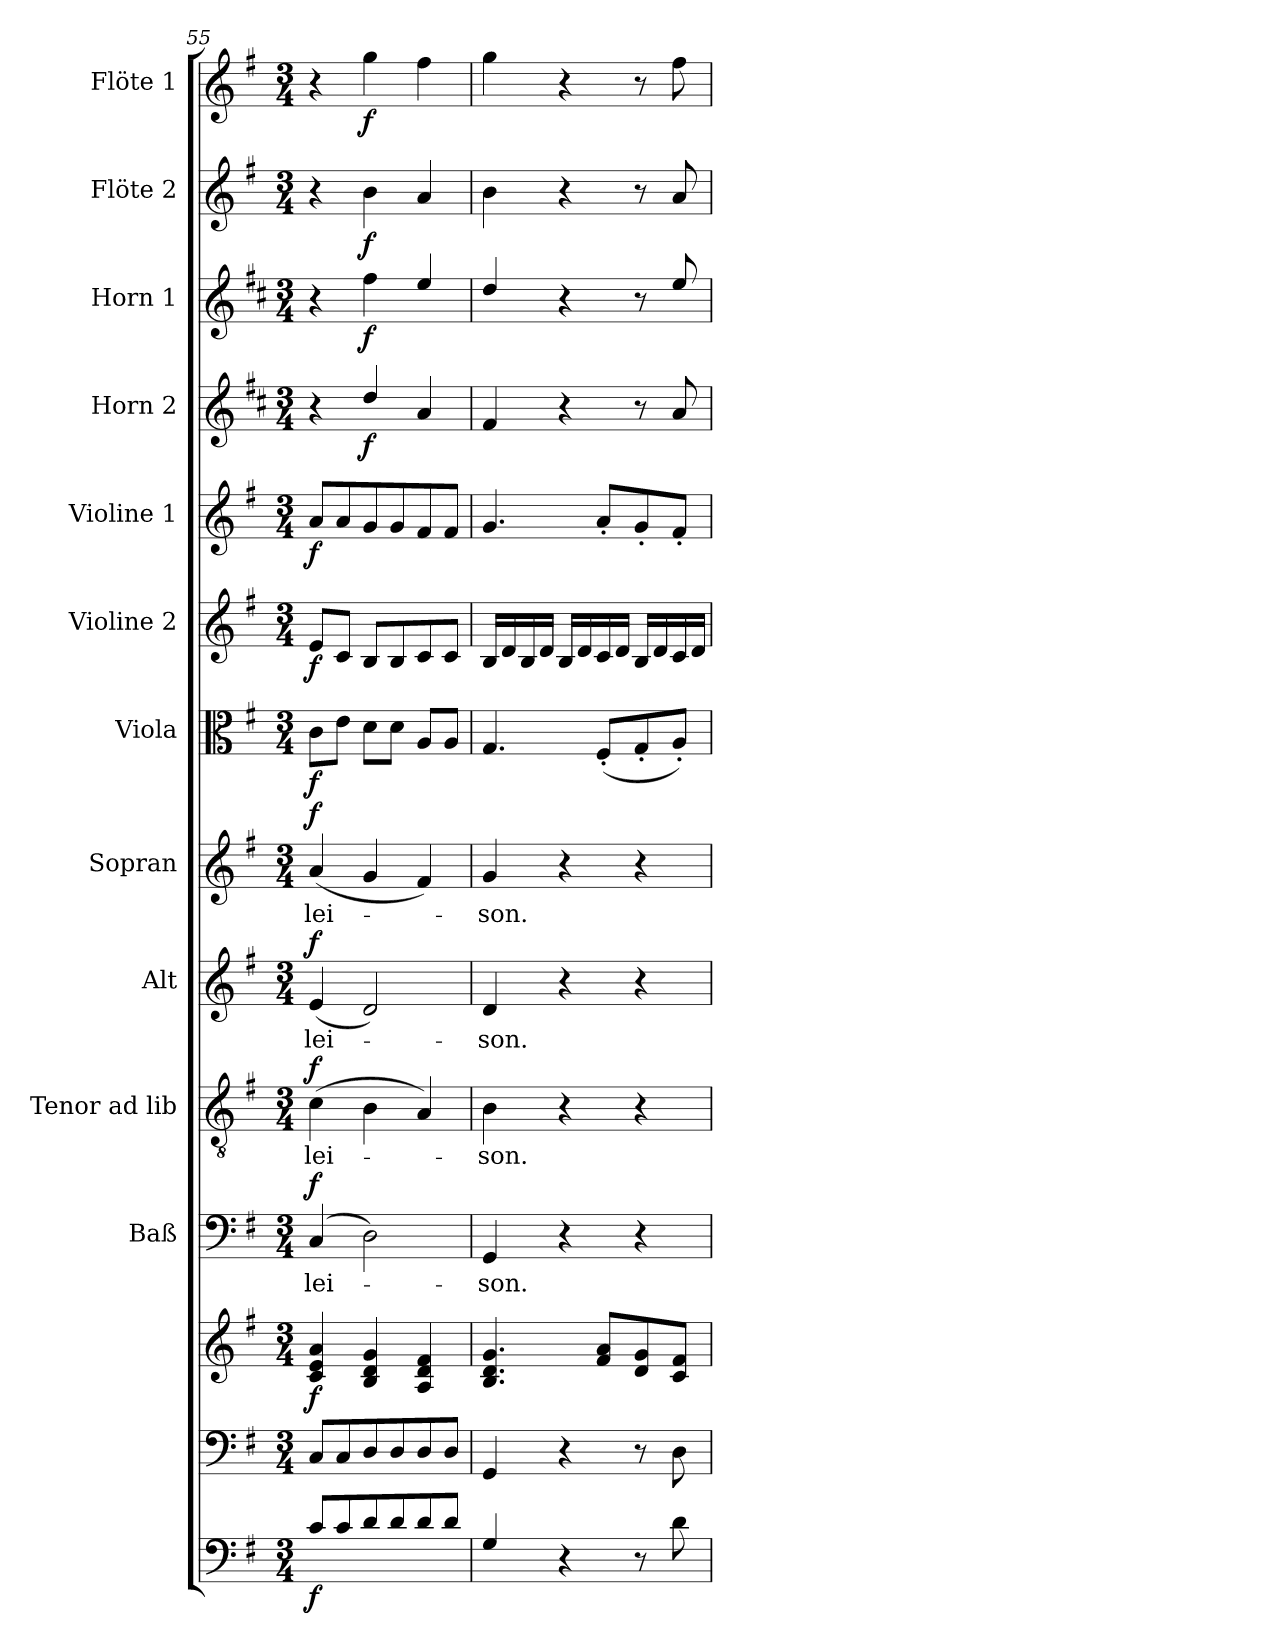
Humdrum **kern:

**kern	**dynam	**kern	**kern	**dynam	**kern	**text	**dynam	**kern	**text	**dynam	**kern	**text	**dynam	**kern	**text	**dynam	**kern	**dynam	**kern	**dynam	**kern	**dynam	**kern	**dynam	**kern	**dynam	**kern	**dynam	**kern	**dynam
*part13	*part13	*part12	*part12	*part12	*part11	*part11	*part11	*part10	*part10	*part10	*part9	*part9	*part9	*part8	*part8	*part8	*part7	*part7	*part6	*part6	*part5	*part5	*part4	*part4	*part3	*part3	*part2	*part2	*part1	*part1
*staff14	*staff14	*staff13	*staff12	*staff12/13	*staff11	*staff11	*staff11	*staff10	*staff10	*staff10	*staff9	*staff9	*staff9	*staff8	*staff8	*staff8	*staff7	*staff7	*staff6	*staff6	*staff5	*staff5	*staff4	*staff4	*staff3	*staff3	*staff2	*staff2	*staff1	*staff1
*	*	*	*	*	*I"Baß	*	*	*I"Tenor ad lib	*	*	*I"Alt	*	*	*I"Sopran	*	*	*I"Viola	*	*I"Violine 2	*	*I"Violine 1	*	*I"Horn 2	*	*I"Horn 1	*	*I"Flöte 2	*	*I"Flöte 1	*
*	*	*	*	*	*I'Baß	*	*	*I'Ten	*	*	*I'Alt	*	*	*I'Sop	*	*	*I'Vla.	*	*I'Vln. 2	*	*I'Vln. 1	*	*I'Hrn. 2	*	*I'Hrn. 1	*	*I'Fl. 2	*	*I'Fl. 1	*
*clefF4	*	*clefF4	*clefG2	*	*clefF4	*	*	*clefGv2	*	*	*clefG2	*	*	*clefG2	*	*	*clefC3	*	*clefG2	*	*clefG2	*	*clefG2	*	*clefG2	*	*clefG2	*	*clefG2	*
*ITrd7c12	*	*	*	*	*	*	*	*	*	*	*	*	*	*	*	*	*	*	*	*	*	*	*ITrd4c7	*	*ITrd4c7	*	*	*	*	*
*k[f#]	*	*k[f#]	*k[f#]	*	*k[f#]	*	*	*k[f#]	*	*	*k[f#]	*	*	*k[f#]	*	*	*k[f#]	*	*k[f#]	*	*k[f#]	*	*k[f#]	*	*k[f#]	*	*k[f#]	*	*k[f#]	*
*G:	*	*G:	*G:	*	*G:	*	*	*G:	*	*	*G:	*	*	*G:	*	*	*G:	*	*G:	*	*G:	*	*G:	*	*G:	*	*G:	*	*G:	*
*M3/4	*	*M3/4	*M3/4	*	*M3/4	*	*	*M3/4	*	*	*M3/4	*	*	*M3/4	*	*	*M3/4	*	*M3/4	*	*M3/4	*	*M3/4	*	*M3/4	*	*M3/4	*	*M3/4	*
=55	=55	=55	=55	=55	=55	=55	=55	=55	=55	=55	=55	=55	=55	=55	=55	=55	=55	=55	=55	=55	=55	=55	=55	=55	=55	=55	=55	=55	=55	=55
!	!LO:DY:b	!	!	!LO:DY:b	!	!LO:LY:b	!LO:DY:a	!	!LO:LY:b	!LO:DY:a	!	!LO:LY:b	!LO:DY:a	!	!LO:LY:b	!LO:DY:a	!	!LO:DY:b	!	!LO:DY:b	!	!LO:DY:b	!	!	!	!	!	!	!	!
8C/L	f	8C/L	4c/ 4e/ 4a/	f	(4C/	-lei-	f	(>4c\	-lei-	f	(<4e/	-lei-	f	(<4a/	-lei-	f	8c\L	f	8e/L	f	8a/L	f	4r	.	4r	.	4r	.	4r	.
8C/	.	8C/	.	.	.	.	.	.	.	.	.	.	.	.	.	.	8e\J	.	8c/J	.	8a/	.	.	.	.	.	.	.	.	.
!	!	!	!	!	!	!	!	!	!	!	!	!	!	!	!	!	!	!	!	!	!	!	!	!LO:DY:b	!	!LO:DY:b	!	!LO:DY:b	!	!LO:DY:b
8D/	.	8D/	4B/ 4d/ 4g/	.	2D\)	.	.	4B\	.	.	2d/)	.	.	4g/	.	.	8d\L	.	8B/L	.	8g/	.	4g/	f	4b\	f	4b\	f	4gg\	f
8D/	.	8D/	.	.	.	.	.	.	.	.	.	.	.	.	.	.	8d\J	.	8B/	.	8g/	.	.	.	.	.	.	.	.	.
8D/	.	8D/	4A/ 4d/ 4f#/	.	.	.	.	4A/)	.	.	.	.	.	4f#/)	.	.	8A/L	.	8c/	.	8f#/	.	4d/	.	4a/	.	4a/	.	4ff#\	.
8D/J	.	8D/J	.	.	.	.	.	.	.	.	.	.	.	.	.	.	8A/J	.	8c/J	.	8f#/J	.	.	.	.	.	.	.	.	.
=56	=56	=56	=56	=56	=56	=56	=56	=56	=56	=56	=56	=56	=56	=56	=56	=56	=56	=56	=56	=56	=56	=56	=56	=56	=56	=56	=56	=56	=56	=56
!	!	!	!	!	!	!LO:LY:b	!	!	!LO:LY:b	!	!	!LO:LY:b	!	!	!LO:LY:b	!	!	!	!	!	!	!	!	!	!	!	!	!	!	!
4GG/	.	4GG/	4.B/ 4.d/ 4.g/	.	4GG/	-son.	.	4B\	-son.	.	4d/	-son.	.	4g/	-son.	.	4.G/	.	16B/LL	.	4.g/	.	4B/	.	4g/	.	4b\	.	4gg\	.
.	.	.	.	.	.	.	.	.	.	.	.	.	.	.	.	.	.	.	16d/	.	.	.	.	.	.	.	.	.	.	.
.	.	.	.	.	.	.	.	.	.	.	.	.	.	.	.	.	.	.	16B/	.	.	.	.	.	.	.	.	.	.	.
.	.	.	.	.	.	.	.	.	.	.	.	.	.	.	.	.	.	.	16d/JJ	.	.	.	.	.	.	.	.	.	.	.
4r	.	4r	.	.	4r	.	.	4r	.	.	4r	.	.	4r	.	.	.	.	16B/LL	.	.	.	4r	.	4r	.	4r	.	4r	.
.	.	.	.	.	.	.	.	.	.	.	.	.	.	.	.	.	.	.	16d/	.	.	.	.	.	.	.	.	.	.	.
.	.	.	8f#/ 8a/L	.	.	.	.	.	.	.	.	.	.	.	.	.	(<8F#'</L	.	16c/	.	8a'</L	.	.	.	.	.	.	.	.	.
.	.	.	.	.	.	.	.	.	.	.	.	.	.	.	.	.	.	.	16d/JJ	.	.	.	.	.	.	.	.	.	.	.
8r	.	8r	8d/ 8g/	.	4r	.	.	4r	.	.	4r	.	.	4r	.	.	8G'</	.	16B/LL	.	8g'</	.	8r	.	8r	.	8r	.	8r	.
.	.	.	.	.	.	.	.	.	.	.	.	.	.	.	.	.	.	.	16d/	.	.	.	.	.	.	.	.	.	.	.
8D\	.	8D\	8c/ 8f#/J	.	.	.	.	.	.	.	.	.	.	.	.	.	8A'</J)	.	16c/	.	8f#'</J	.	8d/	.	8a/	.	8a/	.	8ff#\	.
.	.	.	.	.	.	.	.	.	.	.	.	.	.	.	.	.	.	.	16d/JJ	.	.	.	.	.	.	.	.	.	.	.
=	=	=	=	=	=	=	=	=	=	=	=	=	=	=	=	=	=	=	=	=	=	=	=	=	=	=	=	=	=	=
*-	*-	*-	*-	*-	*-	*-	*-	*-	*-	*-	*-	*-	*-	*-	*-	*-	*-	*-	*-	*-	*-	*-	*-	*-	*-	*-	*-	*-	*-	*-
